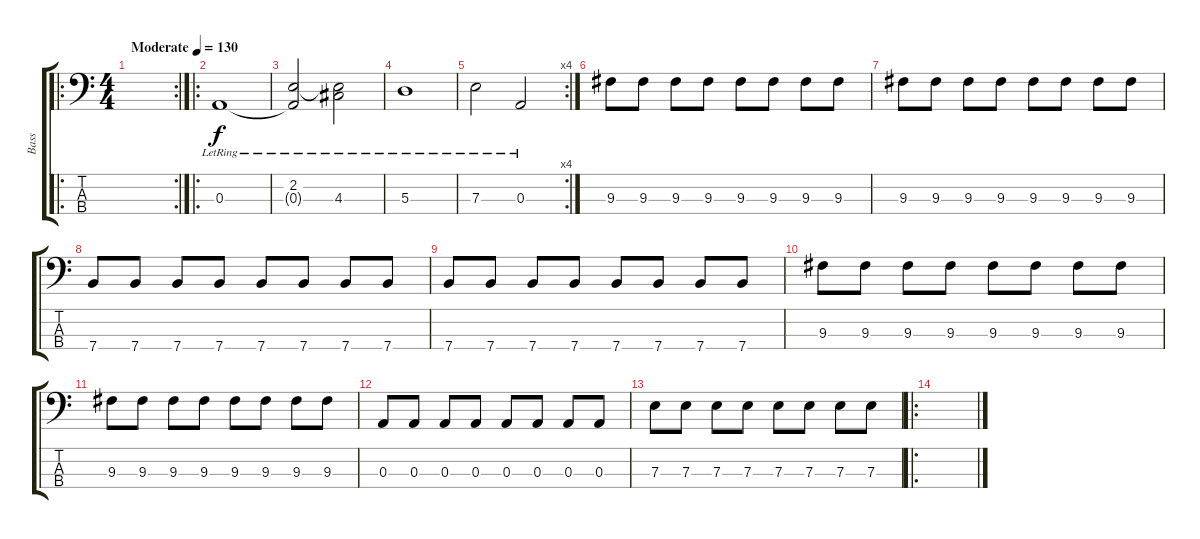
\track ("Bass" "Bass") {instrument electricbasspick}
\staff {score tabs}
\tuning (G2 D2 A1 E1) {hide}
\ro
\rc 2
\ts (4 4)
\tempo (130 "Moderate")
\clef f4
\ks c
|
\ro
0.3{lr}.1 |
(2.2{lr} 0.3{t}).2 (2.2{t} 4.3{lr}).2 |
5.3{lr}.1 |
\rc 4
7.3{lr}.2 0.3{lr}.2 |
9.3.8 9.3.8 9.3.8 9.3.8 9.3.8 9.3.8 9.3.8 9.3.8 |
9.3.8 9.3.8 9.3.8 9.3.8 9.3.8 9.3.8 9.3.8 9.3.8 |
7.4.8 7.4.8 7.4.8 7.4.8 7.4.8 7.4.8 7.4.8 7.4.8 |
7.4.8 7.4.8 7.4.8 7.4.8 7.4.8 7.4.8 7.4.8 7.4.8 |
9.3.8 9.3.8 9.3.8 9.3.8 9.3.8 9.3.8 9.3.8 9.3.8 |
9.3.8 9.3.8 9.3.8 9.3.8 9.3.8 9.3.8 9.3.8 9.3.8 |
0.3.8 0.3.8 0.3.8 0.3.8 0.3.8 0.3.8 0.3.8 0.3.8 |
7.3.8 7.3.8 7.3.8 7.3.8 7.3.8 7.3.8 7.3.8 7.3.8 |
\ro
